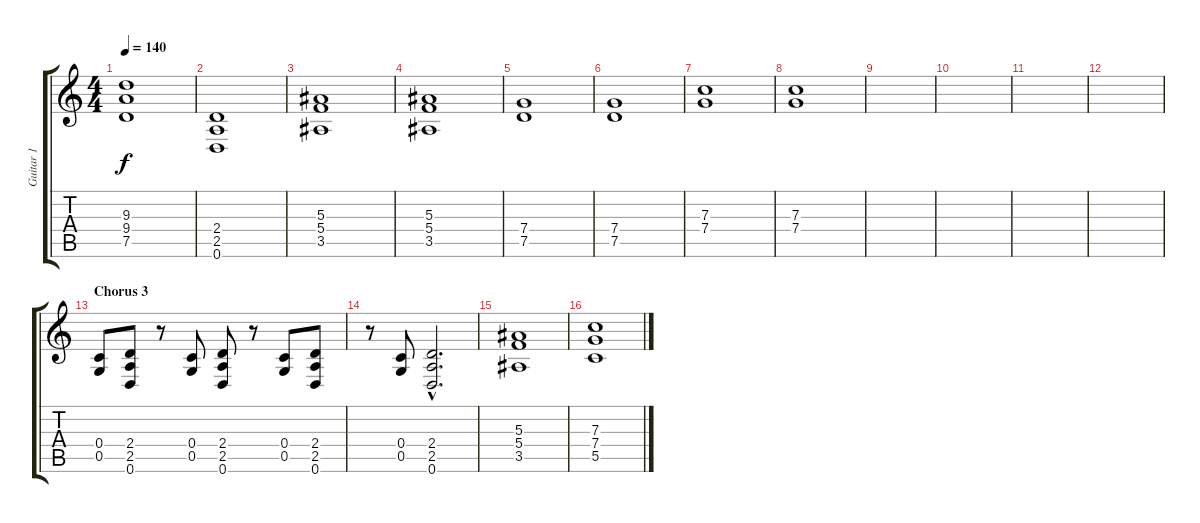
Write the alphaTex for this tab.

\track ("Guitar 1" "Guitar 1") {instrument electricguitarclean}
\staff {score tabs}
\tuning (D4 A3 F3 C3 G2 D2) {hide}
\ts (4 4)
\tempo 140
\clef g2
\ks c
(9.3 9.4 7.5).1{dy f} |
(2.4 2.5 0.6).1 |
(5.3 5.4 3.5).1 |
(5.3 5.4 3.5).1 |
(7.4 7.5).1 |
(7.4 7.5).1 |
(7.3 7.4).1 |
(7.3 7.4).1 |
|
|
|
|
\section ("" "Chorus 3")
(0.4 0.5).8 (2.4 2.5 0.6).8 r.8 (0.4 0.5).8 (2.4 2.5 0.6).8 r.8 (0.4 0.5).8 (2.4 2.5 0.6).8 |
r.8 (0.4 0.5).8 (2.4{hac} 2.5{hac} 0.6{hac}).2{d} |
(5.3 5.4 3.5).1 |
(7.3 7.4 5.5).1
